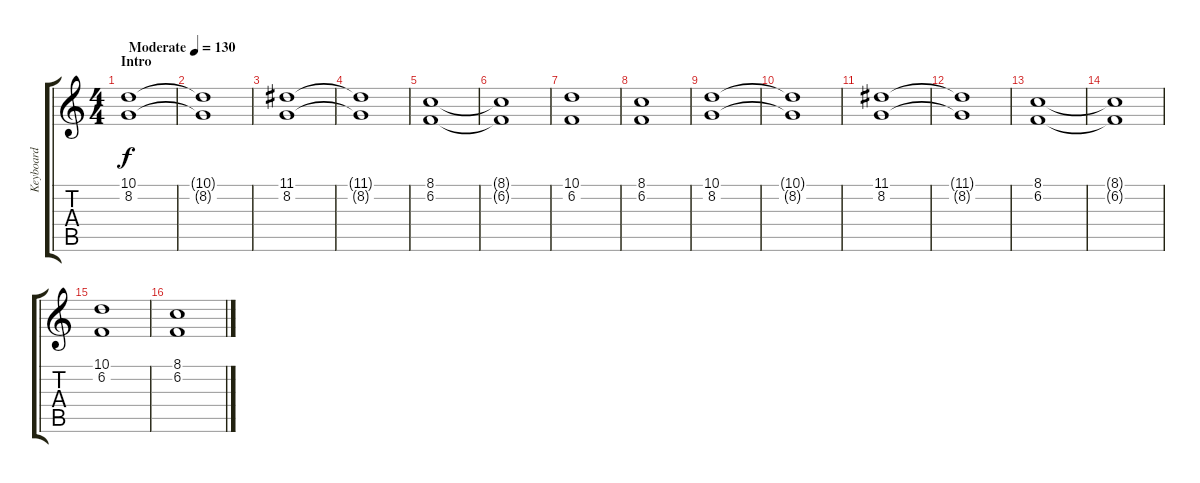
\track ("Keyboard" "Keyboard") {instrument stringensemble1}
\staff {score tabs}
\tuning (E4 B3 G3 D3 A2 E2) {hide}
\ts (4 4)
\section ("" "Intro")
\tempo (130 "Moderate")
\clef g2
\ks c
(10.1 8.2).1{dy f instrument stringensemble1} |
(10.1{t} 8.2{t}).1 |
(11.1 8.2).1 |
(11.1{t} 8.2{t}).1 |
(8.1 6.2).1 |
(8.1{t} 6.2{t}).1 |
(10.1 6.2).1 |
(8.1 6.2).1 |
(10.1 8.2).1 |
(10.1{t} 8.2{t}).1 |
(11.1 8.2).1 |
(11.1{t} 8.2{t}).1 |
(8.1 6.2).1 |
(8.1{t} 6.2{t}).1 |
(10.1 6.2).1 |
(8.1 6.2).1
